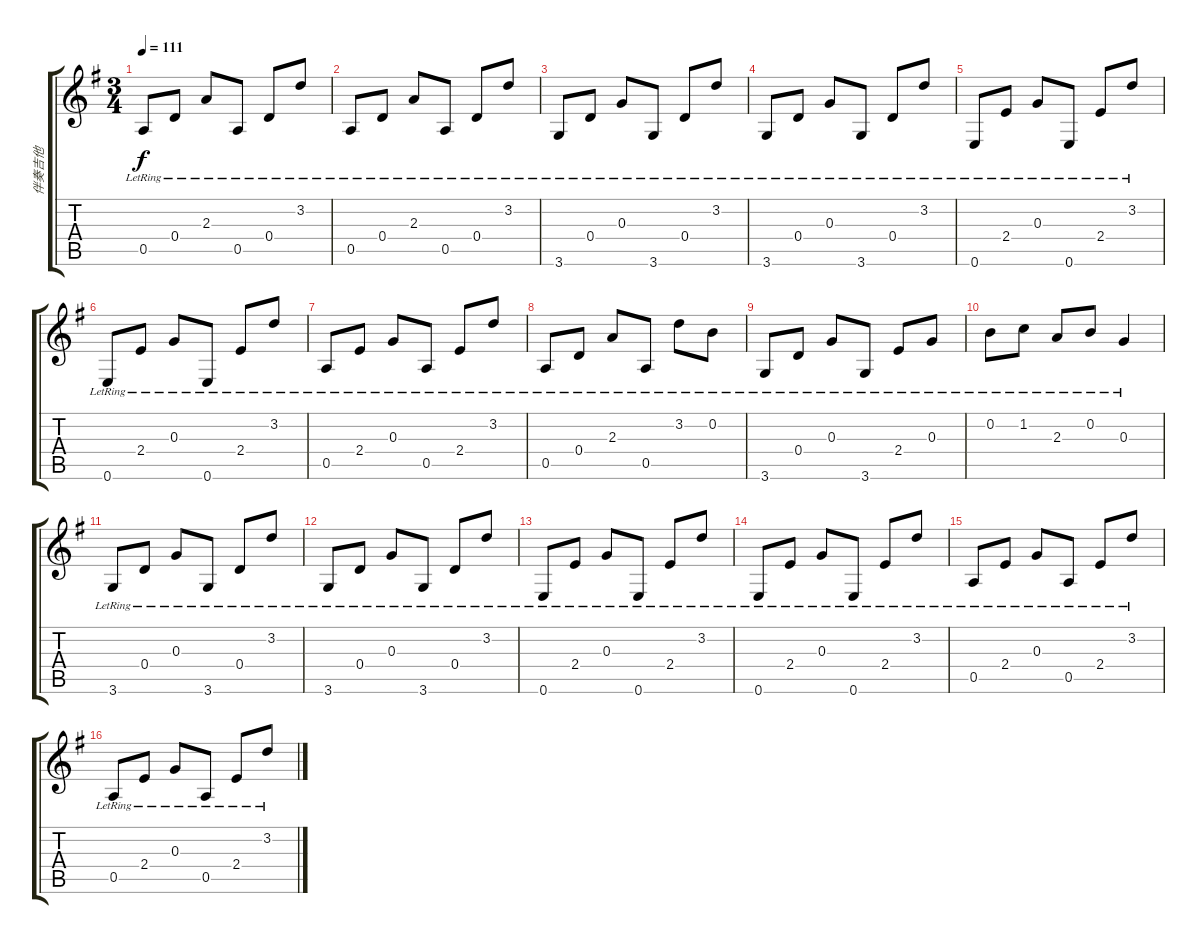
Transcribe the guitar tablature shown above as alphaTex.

\track ("伴奏吉他" "伴奏吉他") {instrument acousticguitarnylon}
\staff {score tabs}
\tuning (E4 B3 G3 D3 A2 E2) {hide}
\ts (3 4)
\tempo 111
\clef g2
\ks g
0.5{lr}.8{dy f} 0.4{lr}.8 2.3{lr}.8 0.5{lr}.8 0.4{lr}.8 3.2{lr}.8 |
0.5{lr}.8 0.4{lr}.8 2.3{lr}.8 0.5{lr}.8 0.4{lr}.8 3.2{lr}.8 |
3.6{lr}.8 0.4{lr}.8 0.3{lr}.8 3.6{lr}.8 0.4{lr}.8 3.2{lr}.8 |
3.6{lr}.8 0.4{lr}.8 0.3{lr}.8 3.6{lr}.8 0.4{lr}.8 3.2{lr}.8 |
0.6{lr}.8 2.4{lr}.8 0.3{lr}.8 0.6{lr}.8 2.4{lr}.8 3.2{lr}.8 |
0.6{lr}.8 2.4{lr}.8 0.3{lr}.8 0.6{lr}.8 2.4{lr}.8 3.2{lr}.8 |
0.5{lr}.8 2.4{lr}.8 0.3{lr}.8 0.5{lr}.8 2.4{lr}.8 3.2{lr}.8 |
0.5{lr}.8 0.4{lr}.8 2.3{lr}.8 0.5{lr}.8 3.2{lr}.8 0.2{lr}.8 |
3.6{lr}.8 0.4{lr}.8 0.3{lr}.8 3.6{lr}.8 2.4{lr}.8 0.3{lr}.8 |
0.2{lr}.8 1.2{lr}.8 2.3{lr}.8 0.2{lr}.8 0.3{lr}.4 |
3.6{lr}.8 0.4{lr}.8 0.3{lr}.8 3.6{lr}.8 0.4{lr}.8 3.2{lr}.8 |
3.6{lr}.8 0.4{lr}.8 0.3{lr}.8 3.6{lr}.8 0.4{lr}.8 3.2{lr}.8 |
0.6{lr}.8 2.4{lr}.8 0.3{lr}.8 0.6{lr}.8 2.4{lr}.8 3.2{lr}.8 |
0.6{lr}.8 2.4{lr}.8 0.3{lr}.8 0.6{lr}.8 2.4{lr}.8 3.2{lr}.8 |
0.5{lr}.8 2.4{lr}.8 0.3{lr}.8 0.5{lr}.8 2.4{lr}.8 3.2{lr}.8 |
0.5{lr}.8 2.4{lr}.8 0.3{lr}.8 0.5{lr}.8 2.4{lr}.8 3.2{lr}.8
